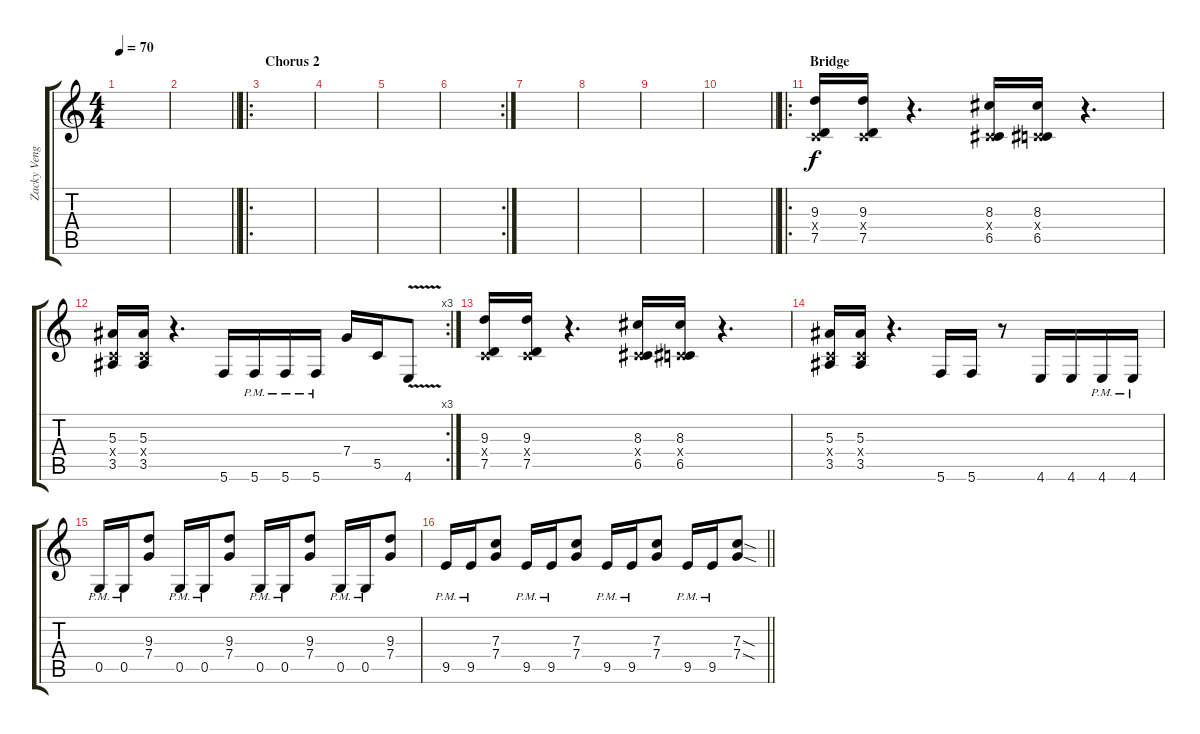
\track ("Zacky Vengeance | Gtr. 2 - Drop C" "Zacky Veng") {instrument distortionguitar}
\staff {score tabs}
\tuning (D4 A3 F3 C3 G2 C2) {hide}
\ts (4 4)
\tempo 70
\clef g2
\ks c
|
\barLineRight lightlight
|
\ro
\section ("" "Chorus 2")
|
|
|
\rc 2
|
|
|
|
\barLineRight lightlight
|
\ro
\section ("" "Bridge")
(9.3 0.4{x} 7.5).16 (9.3 0.4{x} 7.5).16 r.4{d} (8.3 0.4{x} 6.5).16 (8.3 0.4{x} 6.5).16 r.4{d} |
\rc 3
(5.3 0.4{x} 3.5).16 (5.3 0.4{x} 3.5).16 r.4{d} 5.6.16 5.6{pm}.16 5.6{pm}.16 5.6{pm}.16 7.4.16 5.5.16 4.6{v}.8 |
(9.3 0.4{x} 7.5).16 (9.3 0.4{x} 7.5).16 r.4{d} (8.3 0.4{x} 6.5).16 (8.3 0.4{x} 6.5).16 r.4{d} |
(5.3 0.4{x} 3.5).16 (5.3 0.4{x} 3.5).16 r.4{d} 5.6.16 5.6.16 r.8 4.6.16 4.6.16 4.6{pm}.16 4.6{pm}.16 |
0.5{pm}.16 0.5{pm}.16 (9.3 7.4).8 0.5{pm}.16 0.5{pm}.16 (9.3 7.4).8 0.5{pm}.16 0.5{pm}.16 (9.3 7.4).8 0.5{pm}.16 0.5{pm}.16 (9.3 7.4).8 |
\barLineRight lightlight
9.5{pm}.16 9.5{pm}.16 (7.3 7.4).8 9.5{pm}.16 9.5{pm}.16 (7.3 7.4).8 9.5{pm}.16 9.5{pm}.16 (7.3 7.4).8 9.5{pm}.16 9.5{pm}.16 (7.3{sod} 7.4{sod}).8
